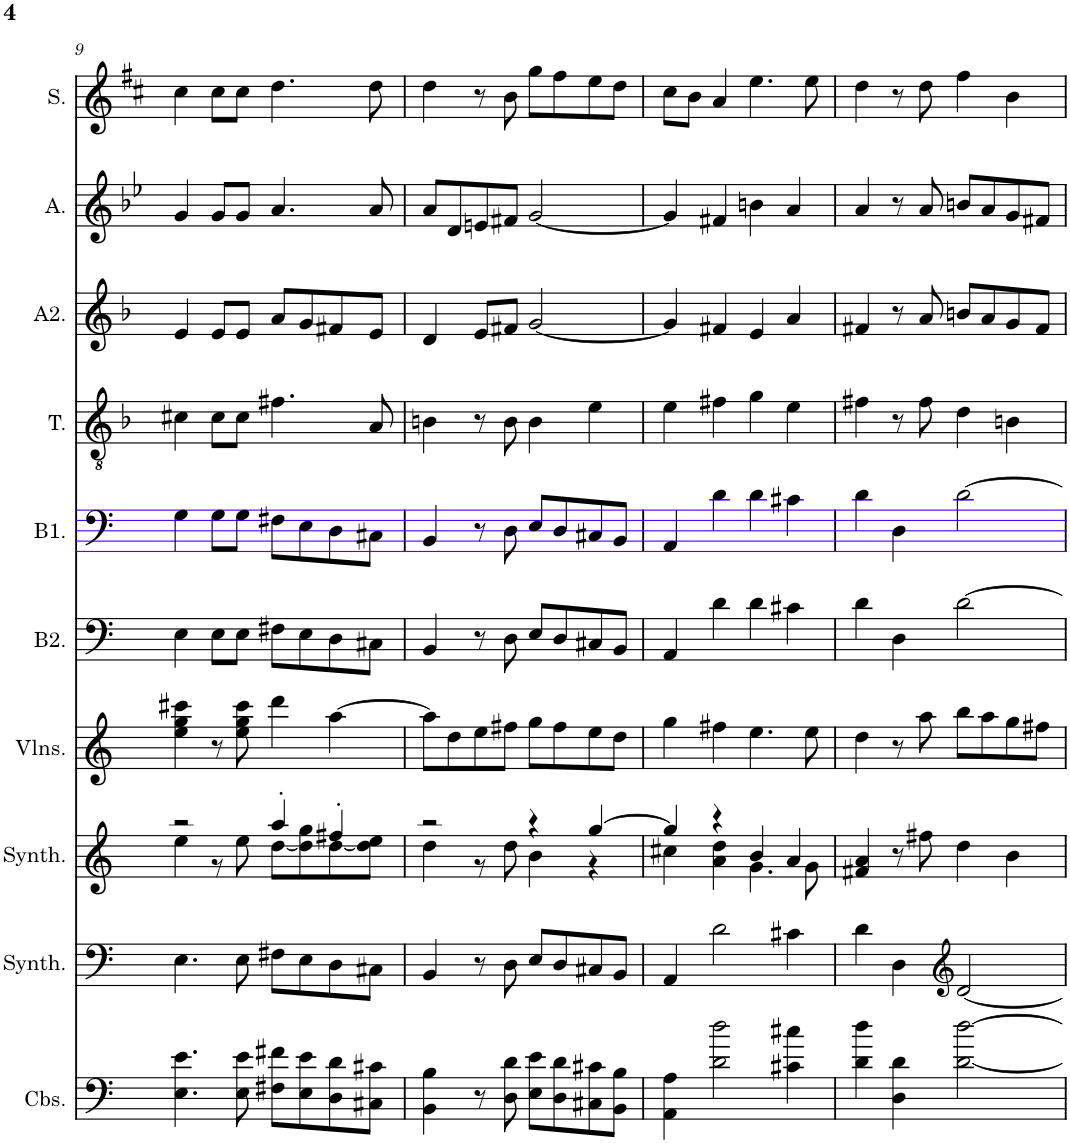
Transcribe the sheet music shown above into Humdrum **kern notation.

**kern	**kern	**kern	**kern	**kern	**kern	**kern	**kern	**kern	**kern
*part10	*part9	*part8	*part7	*part6	*part5	*part4	*part3	*part2	*part1
*staff10	*staff9	*staff8	*staff7	*staff6	*staff5	*staff4	*staff3	*staff2	*staff1
*I"Contrebasses, D'Bass/Strings, etc	*I"Synthétiseur d'instruments à cordes, Synth strings, etc	*I"Synthétiseur d'instruments à cordes, Synth strings 2	*I"Violons, 1st violins	*I"Basse2	*I"Basse1	*I"Ténor	*I"Alto2	*I"Alto	*I"Soprano
*I'Cbs.	*I'Synth.	*I'Synth.	*I'Vlns.	*I'B2.	*I'B1.	*I'T.	*I'A2.	*I'A.	*I'S.
!!LO:PB:g=z
*clefF4	*clefF4	*clefG2	*clefG2	*clefF4	*clefF4	*clefGv2	*clefG2	*clefG2	*clefG2
*Trd7c12	*	*	*	*	*	*	*	*	*
*k[]	*k[]	*k[]	*k[]	*k[]	*k[]	*k[b-]	*k[b-]	*k[b-e-]	*k[f#c#]
*M4/4	*M4/4	*M4/4	*M4/4	*M4/4	*M4/4	*M4/4	*M4/4	*M4/4	*M4/4
=9	=9	=9	=9	=9	=9	=9	=9	=9	=9
*	*	*^	*	*	*	*	*	*	*
4.E\ 4.e\	4.E\	2r	4ee\	4ee\ 4gg\ 4ccc#X\	4E\	4G\	4c#X\	4e/	4g/	4cc#\
.	.	.	8r	8r	8E\L	8G\L	8c#\L	8e/L	8g/L	8cc#\L
8E\ 8e\	8E\	.	8ee\	8ee\ 8gg\ 8ccc#\	8E\J	8G\J	8c#\J	8e/J	8g/J	8cc#\J
8F#X\ 8f#X\L	8F#X\L	4aa'/	[8dd\L	4ddd\	8F#X\L	8F#X\L	4.f#X\	8a/L	4.a/	4.dd\
8E\ 8e\	8E\	.	8dd\] 8gg\	.	8E\	8E\	.	8g/	.	.
8D\ 8d\	8D\	4ff#X'/	[8dd\	[4aa\	8D\	8D\	.	8f#X/	.	.
8C#X\ 8c#X\J	8C#X\J	.	8dd\] 8ee\J	.	8C#X\J	8C#X\J	8A/	8e/J	8a/	8dd\
=10	=10	=10	=10	=10	=10	=10	=10	=10	=10	=10
4BB\ 4B\	4BB/	2r	4dd\	8aa\L]	4BB/	4BB/	4Bn\	4d/	8a/L	4dd\
.	.	.	.	8dd\	.	.	.	.	8d/	.
8r	8r	.	8r	8ee\	8r	8r	8r	8e/L	8en/	8r
8D\ 8d\	8D\	.	8dd\	8ff#X\J	8D\	8D\	8B\	8f#X/J	8f#X/J	8b\
8E\ 8e\L	8E/L	4r	4b\	8gg\L	8E/L	8E/L	4B\	[2g/	[2g/	8gg\L
8D\ 8d\	8D/	.	.	8ff#\	8D/	8D/	.	.	.	8ff#\
8C#X\ 8c#X\	8C#X/	[4gg/	4r	8ee\	8C#X/	8C#X/	4e\	.	.	8ee\
8BB\ 8B\J	8BB/J	.	.	8dd\J	8BB/J	8BB/J	.	.	.	8dd\J
=11	=11	=11	=11	=11	=11	=11	=11	=11	=11	=11
4AA\ 4A\	4AA/	4gg/]	4cc#X\	4gg\	4AA/	4AA/	4e\	4g/]	4g/]	8cc#\L
.	.	.	.	.	.	.	.	.	.	8b\J
2d\ 2dd\	2d\	4r	4a\ 4dd\	4ff#X\	4d\	4d\	4f#X\	4f#X/	4f#X/	4a/
.	.	4b/	4.g\	4.ee\	4d\	4d\	4g\	4e/	4bn\	4.ee\
4c#X\ 4cc#X\	4c#X\	4a/	.	.	4c#X\	4c#X\	4e\	4a/	4a/	.
.	.	.	8g\	8ee\	.	.	.	.	.	8ee\
*	*	*v	*v	*	*	*	*	*	*	*
=12	=12	=12	=12	=12	=12	=12	=12	=12	=12
4d\ 4dd\	4d\	4f#X/ 4a/	4dd\	4d\	4d\	4f#X\	4f#X/	4a/	4dd\
4D\ 4d\	4D\	8r	8r	4D\	4D\	8r	8r	8r	8r
.	.	8ff#X\	8aa\	.	.	8f#\	8a/	8a/	8dd\
*	*clefG2	*	*	*	*	*	*	*	*
[2d\ [2dd\	[2d/	4dd\	8bb\L	[2d\	[2d\	4d\	8bn/L	8bn/L	4ff#\
.	.	.	8aa\	.	.	.	8a/	8a/	.
.	.	4b\	8gg\	.	.	4Bn\	8g/	8g/	4b\
.	.	.	8ff#X\J	.	.	.	8f#/J	8f#X/J	.
=	=	=	=	=	=	=	=	=	=
*-	*-	*-	*-	*-	*-	*-	*-	*-	*-
